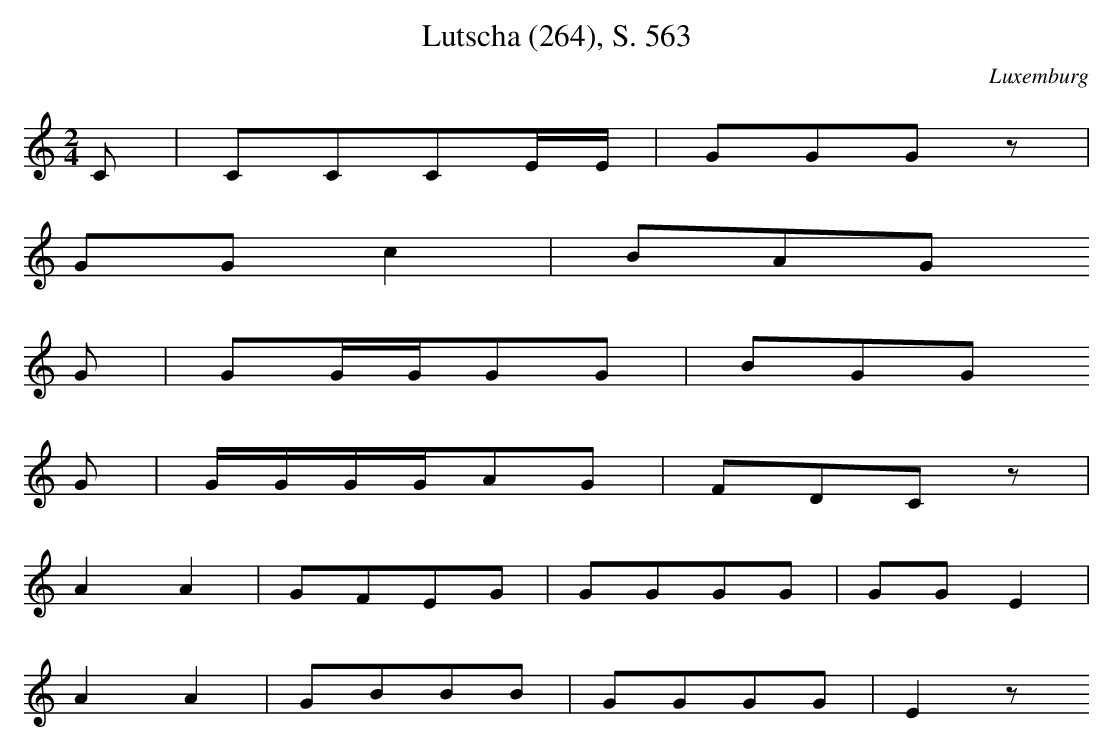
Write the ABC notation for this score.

X:1
T: Lutscha (264), S. 563
O: Luxemburg
M: 2/4
L: 1/16
K: C
C2 | C2C2C2EE | G2G2G2z2 |
G2G2c4 | B2A2G2
G2 | G2GGG2G2 | B2G2G2
G2 | GGGGA2G2 | F2D2C2z2 |
A4A4 | G2F2E2G2 | G2G2G2G2 | G2G2E4 |
A4A4 | G2B2B2B2 | G2G2G2G2 | E4z2
